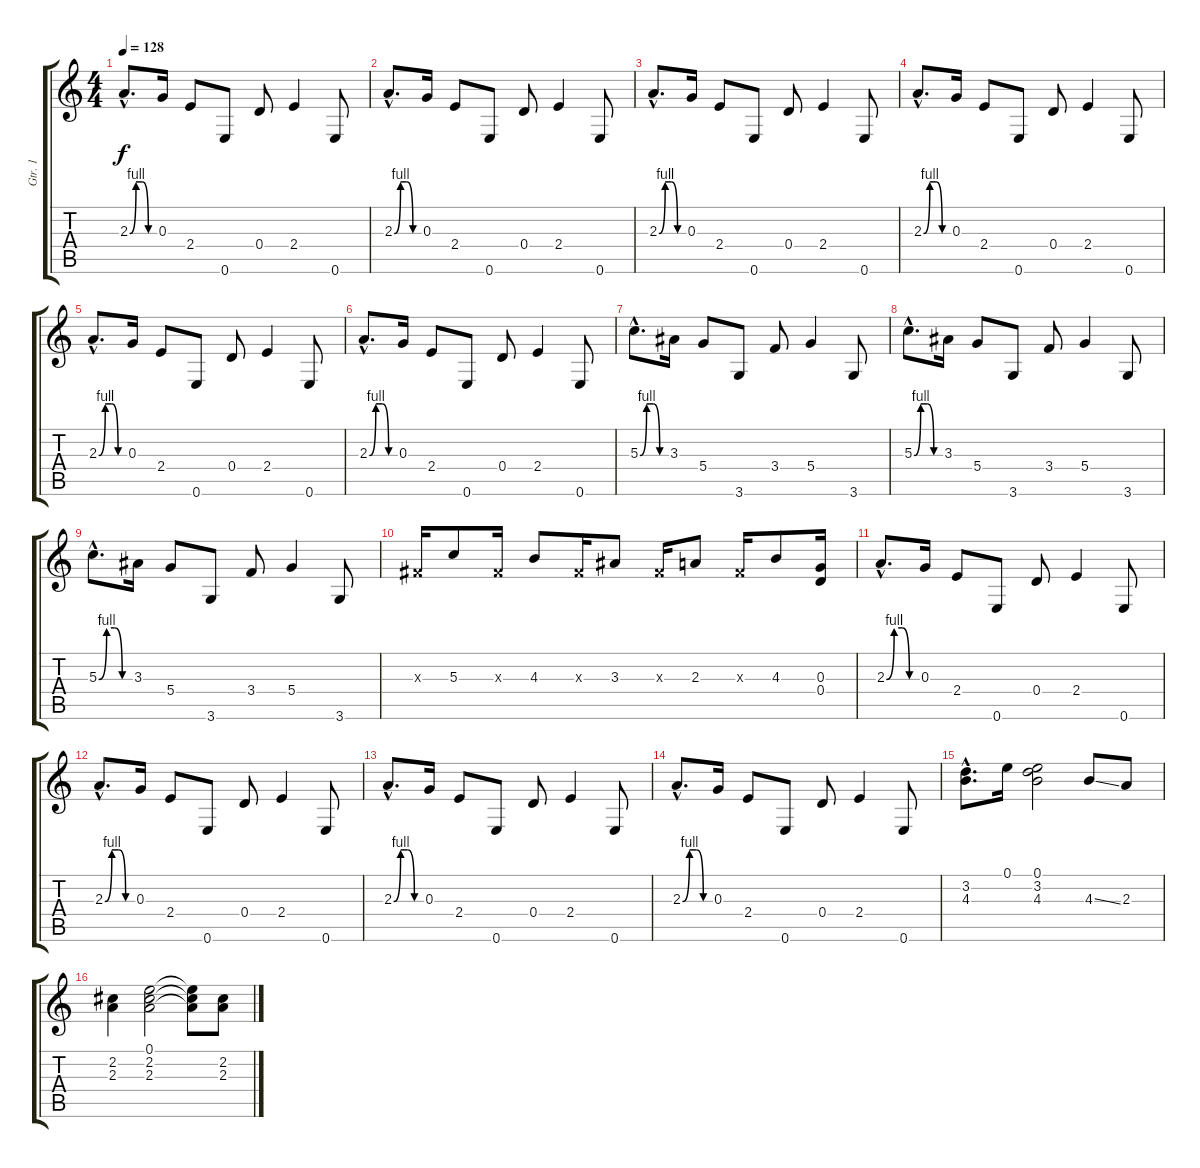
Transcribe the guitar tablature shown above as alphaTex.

\track ("Gtr. 1" "Gtr. 1") {instrument overdrivenguitar}
\staff {score tabs}
\tuning (E4 B3 G3 D3 A2 E2) {hide}
\ts (4 4)
\tempo 128
\clef g2
\ks c
2.3{be (custom 0 0 15 4 30 4 45 0 60 0) hac}.8{d dy f} 0.3.16 2.4.8 0.6.8 0.4.8 2.4.4 0.6.8 |
2.3{be (custom 0 0 15 4 30 4 45 0 60 0) hac}.8{d} 0.3.16 2.4.8 0.6.8 0.4.8 2.4.4 0.6.8 |
2.3{be (custom 0 0 15 4 30 4 45 0 60 0) hac}.8{d} 0.3.16 2.4.8 0.6.8 0.4.8 2.4.4 0.6.8 |
2.3{be (custom 0 0 15 4 30 4 45 0 60 0) hac}.8{d} 0.3.16 2.4.8 0.6.8 0.4.8 2.4.4 0.6.8 |
2.3{be (custom 0 0 15 4 30 4 45 0 60 0) hac}.8{d} 0.3.16 2.4.8 0.6.8 0.4.8 2.4.4 0.6.8 |
2.3{be (custom 0 0 15 4 30 4 45 0 60 0) hac}.8{d} 0.3.16 2.4.8 0.6.8 0.4.8 2.4.4 0.6.8 |
5.3{be (custom 0 0 15 4 30 4 45 0 60 0) hac}.8{d} 3.3.16 5.4.8 3.6.8 3.4.8 5.4.4 3.6.8 |
5.3{be (custom 0 0 15 4 30 4 45 0 60 0) hac}.8{d} 3.3.16 5.4.8 3.6.8 3.4.8 5.4.4 3.6.8 |
5.3{be (custom 0 0 15 4 30 4 45 0 60 0) hac}.8{d} 3.3.16 5.4.8 3.6.8 3.4.8 5.4.4 3.6.8 |
-1.3{x}.16 5.3.8 -1.3{x}.16 4.3.8 -1.3{x}.16 3.3.8 -1.3{x}.16 2.3.8 -1.3{x}.16 4.3.8 (0.3 0.4).16 |
2.3{be (custom 0 0 15 4 30 4 45 0 60 0) hac}.8{d} 0.3.16 2.4.8 0.6.8 0.4.8 2.4.4 0.6.8 |
2.3{be (custom 0 0 15 4 30 4 45 0 60 0) hac}.8{d} 0.3.16 2.4.8 0.6.8 0.4.8 2.4.4 0.6.8 |
2.3{be (custom 0 0 15 4 30 4 45 0 60 0) hac}.8{d} 0.3.16 2.4.8 0.6.8 0.4.8 2.4.4 0.6.8 |
2.3{be (custom 0 0 15 4 30 4 45 0 60 0) hac}.8{d} 0.3.16 2.4.8 0.6.8 0.4.8 2.4.4 0.6.8 |
(3.2{hac} 4.3{hac}).8{d} 0.1.16 (0.1 3.2 4.3).2 4.3{ss}.8 2.3.8 |
(2.2 2.3).4 (0.1 2.2 2.3).2 (0.1{t} 2.2{t} 2.3{t}).8 (2.2{ss} 2.3{ss}).8
